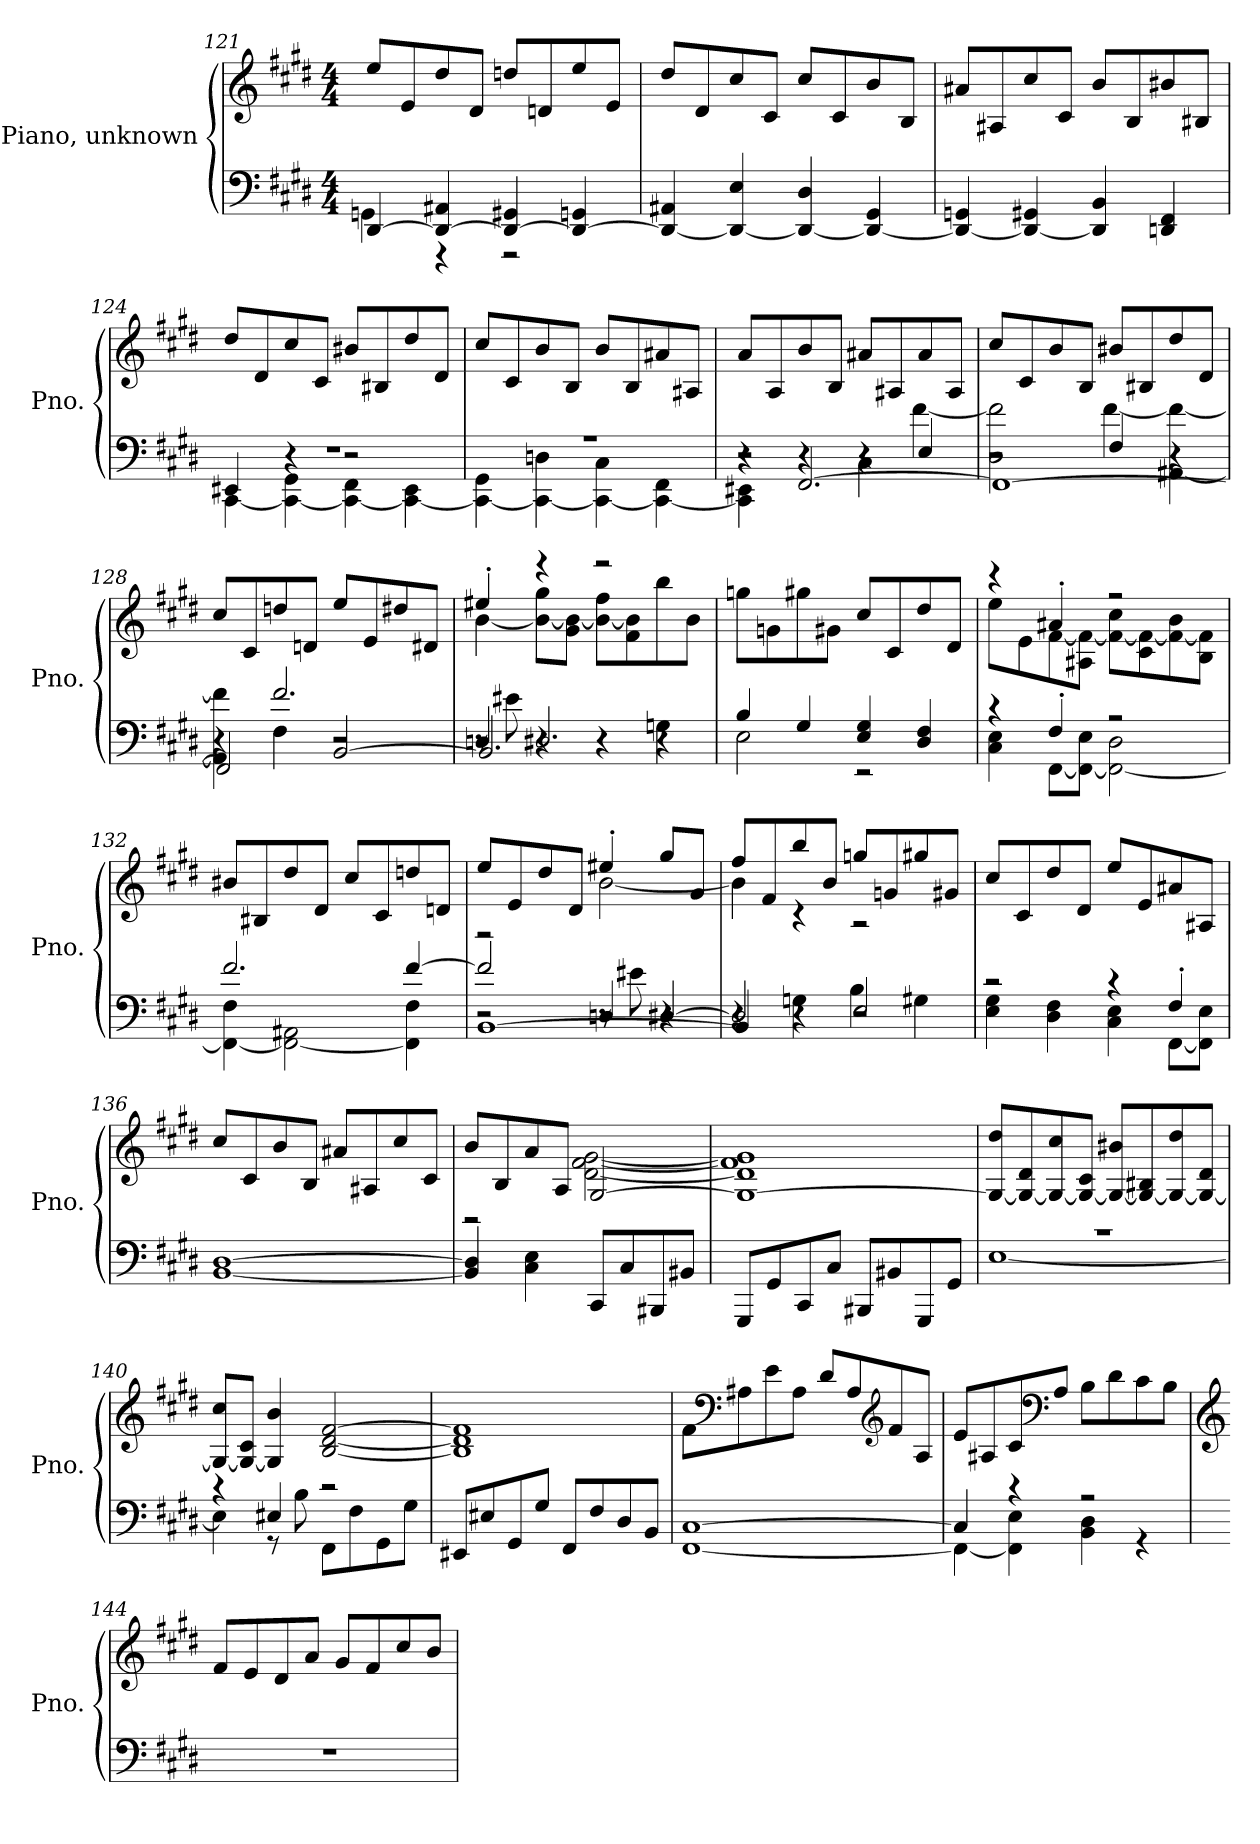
**kern	**kern
*part1	*part1
*staff2	*staff1
*I"Piano, unknown	*
*I'Pno.	*
!!LO:LB:g=z
*clefF4	*clefG2
*k[f#c#g#d#]	*k[f#c#g#d#]
*M4/4	*M4/4
=121	=121
*^	*
[4DD#/	4GGn\	8ee/L
.	.	8e/
4DD#/_ 4AA#X/	4r	8dd#/
.	.	8d#/J
4DD#/_ 4GG#X/	2r	8ddn/L
.	.	8dn/
4DD#/_ 4GGn/	.	8ee/
.	.	8e/J
*v	*v	*
=122	=122
4DD#/_ 4AA#X/	8dd#/L
.	8d#/
4DD#/_ 4E/	8cc#/
.	8c#/J
4DD#/_ 4D#/	8cc#/L
.	8c#/
4DD#/_ 4GG#/	8b/
.	8B/J
=123	=123
4DD#/_ 4GGn/	8a#X/L
.	8A#X/
4DD#/_ 4GG#X/	8cc#/
.	8c#/J
4DD#/] 4BB/	8b/L
.	8B/
4DDn/ 4FF#/	8b#X/
.	8B#X/J
=124	=124
*^	*
*	*^	*
1r	[4CC#\	4EE#X/	8dd#/L
.	.	.	8d#/
.	4CC#\_ 4GG#\	4r	8cc#/
.	.	.	8c#/J
.	4CC#\_ 4FF#\	2r	8b#X/L
.	.	.	8B#X/
.	4CC#\_ 4EE#\	.	8dd#/
.	.	.	8d#/J
*	*v	*v	*
!!LO:PB:g=z
=125	=125	=125
1r	4CC#\_ 4GG#\	8cc#/L
.	.	8c#/
.	4CC#\_ 4Dn\	8b/
.	.	8B/J
.	4CC#\_ 4C#\	8b/L
.	.	8B/
.	4CC#\_ 4FF#\	8a#X/
.	.	8A#X/J
=126	=126	=126
*	*^	*
2r	4CC#\] 4EE#X\	4r	8a/L
.	.	.	8A/
.	4r	[2.FF#/	8b/
.	.	.	8B/J
4r	4C#\	.	8a#X/L
.	.	.	8A#X/
4E/	[4f#\	.	8a#/
.	.	.	8A#/J
=127	=127	=127	=127
2r	2D#\ 2f#\]	1FF#_	8cc#/L
.	.	.	8c#/
.	.	.	8b/
.	.	.	8B/J
4F#/	[4f#\	.	8b#X/L
.	.	.	8B#X/
4r	[4AA#X\ 4f#\_	.	8dd#/
.	.	.	8d#/J
=128	=128	=128	=128
4r	4AA#\] 4f#\]	2FF#/]	8cc#/L
.	.	.	8c#/
2.f#/	4F#\	.	8ddn/
.	.	.	8dn/J
.	2r	[2BB/	8ee/L
.	.	.	8e/
.	.	.	8dd#X/
.	.	.	8d#X/J
!!LO:LB:g=z
=129	=129	=129	=129
*	*	*	*^
4Dn/	8r	2.BB/]	4ee#X'/	[4b\
.	8e#X\	.	.	.
2.D#X/	4r	.	4r	8b\_ 8gg#\L
.	.	.	.	8g#\ 8b\_J
.	4r	.	2r	8b\_ 8ff#\L
.	.	.	.	8f#\ 8b\]
.	4Gn\	4r	.	8bb\
.	.	.	.	8b\J
*	*v	*v	*	*
*	*	*v	*v
=130	=130	=130
4B/	2E\	8ggn\L
.	.	8gn\
4G#/	.	8gg#X\
.	.	8g#X\J
4E/ 4G#/	2r	8cc#/L
.	.	8c#/
4D#/ 4F#/	.	8dd#/
.	.	8d#/J
=131	=131	=131
*	*	*^
4r	4C#\ 4E\	4r	8ee\L
.	.	.	8e\
4F#'/	[8FF#\L	4a#X'/	[8f#\
.	8FF#\_ 8E\J	.	8A#X\ 8f#\_J
2r	2FF#\_ 2D#\	2r	8f#\_ 8cc#\L
.	.	.	8c#\ 8f#\_
.	.	.	8f#\_ 8b\
.	.	.	8B\ 8f#\]J
*	*	*v	*v
!!LO:LB:g=z
=132	=132	=132
2.f#/	4FF#\_ 4F#\	8b#X/L
.	.	8B#X/
.	2FF#\_ 2AA#X\	8dd#/
.	.	8d#/J
.	.	8cc#/L
.	.	8c#/
[4f#/	4FF#\] 4F#\	8ddn/
.	.	8dn/J
=133	=133	=133
*	*^	*^
2f#/]	2r	[1BB	8ee/L	2r
.	.	.	8e/	.
.	.	.	8dd#/	.
.	.	.	8d#/J	.
4Dn/	8r	.	4ee#X'/	[2b\
.	8e#X\	.	.	.
[4D#X/	4r	.	8gg#/L	.
.	.	.	8g#/J	.
=134	=134	=134	=134	=134
2D#/]	4r	4BB/]	8ff#/L	4b\]
.	.	.	8f#/	.
.	4Gn\	4r	8bb/	4r
.	.	.	8b/J	.
2E/	4B\	2r	8ggn/L	2r
.	.	.	8gn/	.
.	4G#X\	.	8gg#X/	.
.	.	.	8g#X/J	.
*	*v	*v	*	*
*	*	*v	*v
!!LO:LB:g=z
=135	=135	=135
2r	4E\ 4G#\	8cc#/L
.	.	8c#/
.	4D#\ 4F#\	8dd#/
.	.	8d#/J
4r	4C#\ 4E\	8ee/L
.	.	8e/
4F#'/	[8FF#\L	8a#X/
.	8FF#\] 8E\J	8A#X/J
*v	*v	*
=136	=136
[1BB [1D#	8cc#/L
.	8c#/
.	8b/
.	8B/J
.	8a#X/L
.	8A#X/
.	8cc#/
.	8c#/J
=137	=137
*	*^
4BB/] 4D#/]	8b/L	2r
.	8B/	.
4C#\ 4E\	8a/	.
.	8A/J	.
8CC#/L	[2G#/	[2d#\ [2f#\ [2g#\
8C#/	.	.
8BBB#X/	.	.
8BB#X/J	.	.
=138	=138	=138
8GGG#/L	1G#_	1d#] 1f#] 1g#]
8GG#/	.	.
8CC#/	.	.
8C#/J	.	.
8BBB#X/L	.	.
8BB#X/	.	.
8GGG#/	.	.
8GG#/J	.	.
*	*v	*v
!!LO:LB:g=z
=139	=139
*^	*
1r	[1E	8G#/_ 8dd#/L
.	.	8G#/_ 8d#/
.	.	8G#/_ 8cc#/
.	.	8G#/_ 8c#/J
.	.	8G#/_ 8b#X/L
.	.	8G#/_ 8B#X/
.	.	8G#/_ 8dd#/
.	.	8G#/_ 8d#/J
=140	=140	=140
4r	4E\]	8G#/_ 8cc#/L
.	.	8G#/_ 8c#/J
4E#X/	8r	4G#/] 4b/
.	8B\	.
2r	8FF#\L	[2B/ [2d#/ [2f#/
.	8F#\	.
.	8GG#\	.
.	8G#\J	.
*v	*v	*
=141	=141
8EE#X/L	1B] 1d#] 1f#]
8E#X/	.
8GG#/	.
8G#/J	.
8FF#/L	.
8F#/	.
8D#/	.
8BB/J	.
!!LO:LB:g=z
=142	=142
*^	*
[1C#	[1FF#	8f#\L
*	*	*clefF4
.	.	8A#X\
.	.	8e\
.	.	8A#\J
.	.	8d#/L
.	.	8A#/
*	*	*clefG2
.	.	8f#/
.	.	8A#/J
=143	=143	=143
4C#/]	4FF#\_	8e/L
.	.	8A#X/
4r	4FF#\] 4E\	8c#/
*	*	*clefF4
.	.	8A#/J
2r	4BB\ 4D#\	8B\L
.	.	8d#\
.	4r	8c#\
.	.	8B\J
*v	*v	*
=144	=144
*	*clefG2
1r	8f#/L
.	8e/
.	8d#/
.	8a/J
.	8g#/L
.	8f#/
.	8cc#/
.	8b/J
=	=
*-	*-
